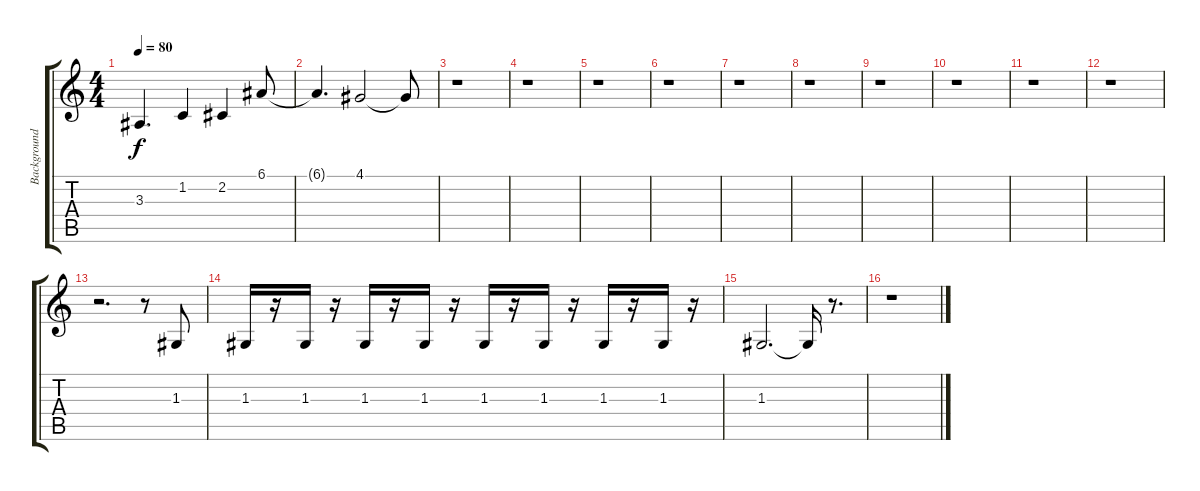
\track ("Background Vocals" "Background") {instrument synthvoice}
\staff {score tabs}
\tuning (E4 B3 G3 D3 A2 E2) {hide}
\ts (4 4)
\tempo 80
\clef g2
\ks c
3.3.4{d dy f} 1.2.4 2.2.4 6.1.8 |
6.1{t}.4{d} 4.1.2 4.1{t}.8 |
r.1 |
r.1 |
r.1 |
r.1 |
r.1 |
r.1 |
r.1 |
r.1 |
r.1 |
r.1 |
r.2{d} r.8 1.3.8 |
1.3.16 r.16 1.3.16 r.16 1.3.16 r.16 1.3.16 r.16 1.3.16 r.16 1.3.16 r.16 1.3.16 r.16 1.3.16 r.16 |
1.3.2{d} 1.3{t}.16 r.8{d} |
r.1
